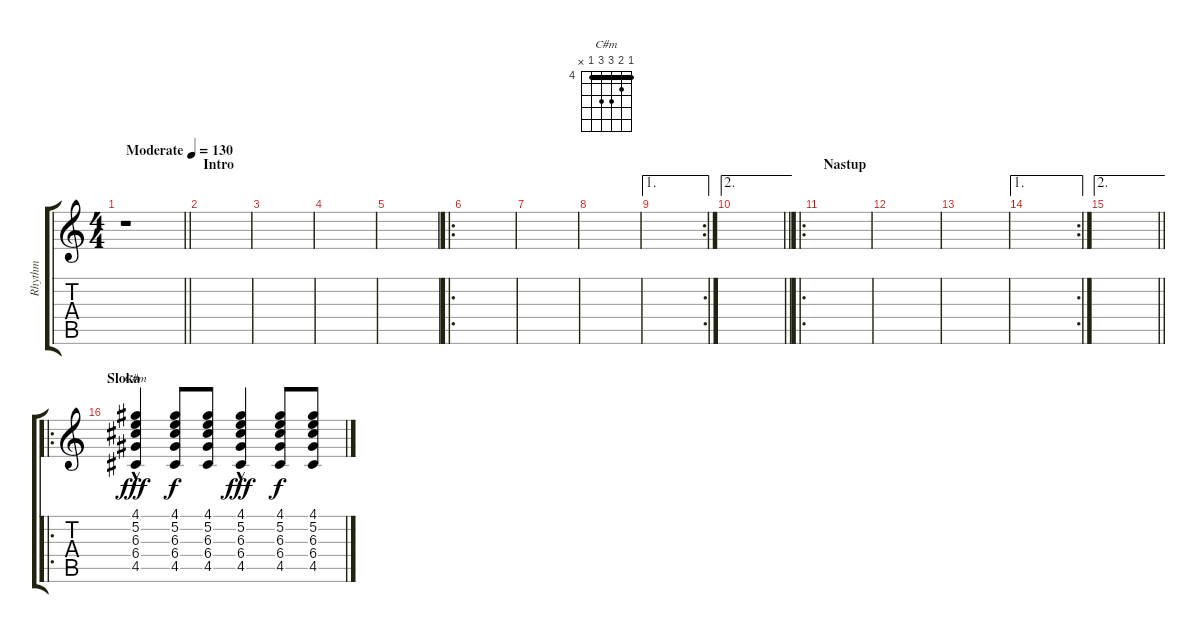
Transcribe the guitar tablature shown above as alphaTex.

\track ("Rhythm" "Rhythm") {instrument electricguitarclean}
\staff {score tabs}
\tuning (E4 B3 G3 D3 A2 E2) {hide}
\chord ("C#m" 4 5 6 6 4 x) {firstfret 4 barre 4}
\ts (4 4)
\tempo (130 "Moderate")
\clef g2
\barLineRight lightlight
\ks c
r.1{dy fff instrument electricguitarclean} |
\section ("" "Intro")
|
|
|
|
\ro
|
|
|
\ae 1
\rc 2
|
\ae 2
\barLineRight lightlight
|
\ro
\section ("" "Nastup")
|
|
|
\ae 1
\rc 2
|
\ae 2
\barLineRight lightlight
|
\ro
\section ("" "Sloka")
(4.1{hac} 5.2{hac} 6.3{hac} 6.4{hac} 4.5{hac}).4{ch "C#m"} (4.1 5.2 6.3 6.4 4.5).8{dy f} (4.1 5.2 6.3 6.4 4.5).8 (4.1{hac} 5.2{hac} 6.3{hac} 6.4{hac} 4.5{hac}).4{dy fff} (4.1 5.2 6.3 6.4 4.5).8{dy f} (4.1 5.2 6.3 6.4 4.5).8
